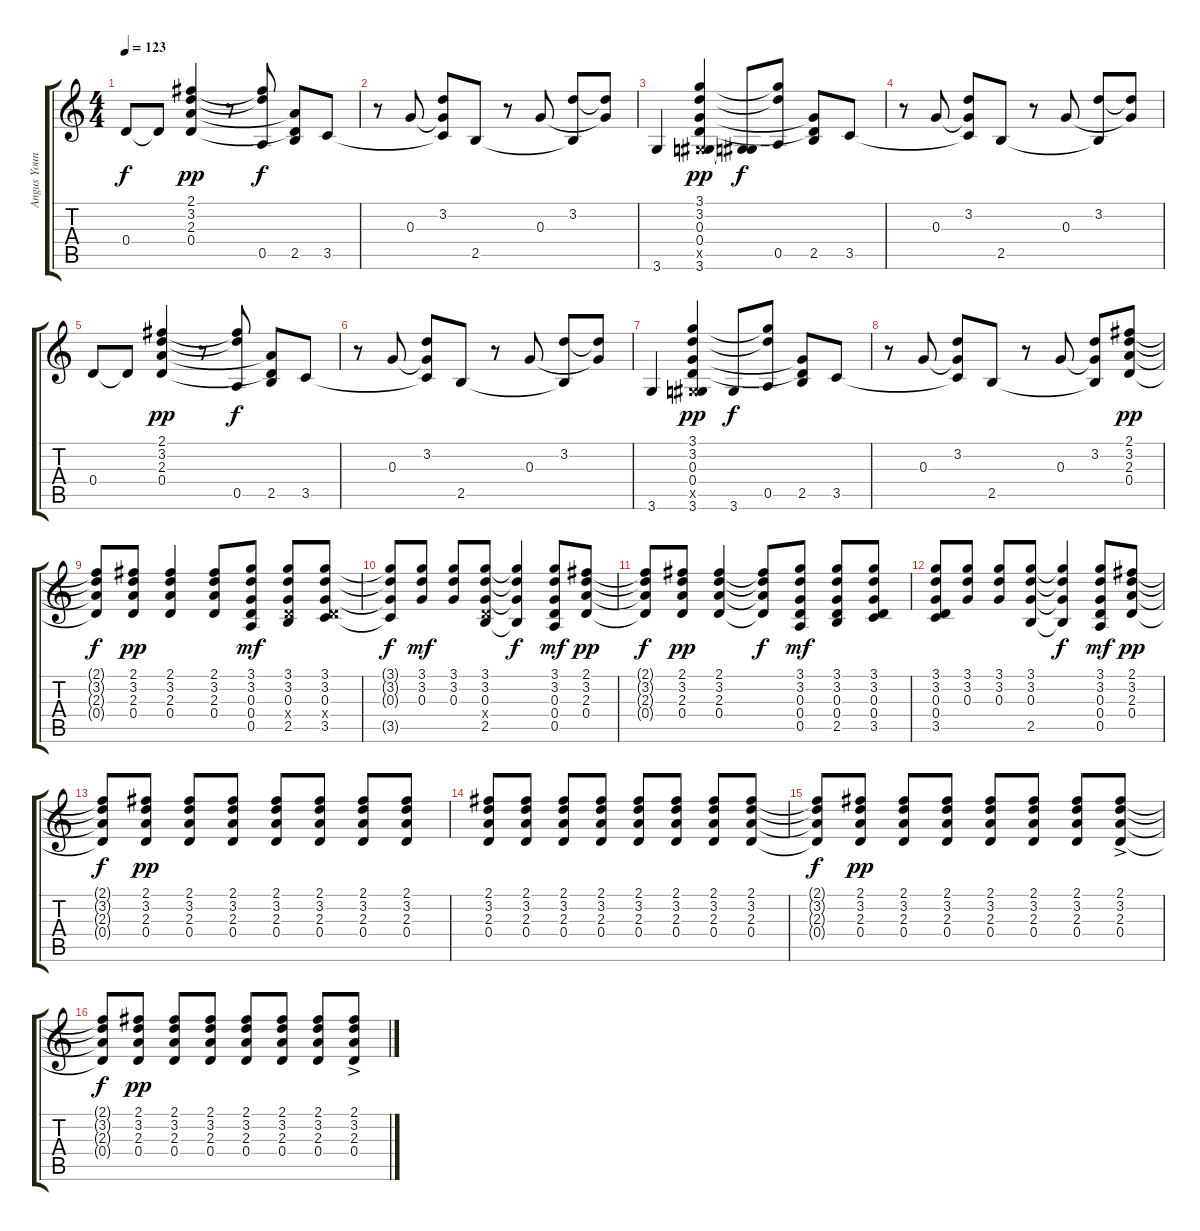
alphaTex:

\track ("Angus Young (Lead Guitar)" "Angus Youn") {instrument distortionguitar}
\staff {score tabs}
\tuning (E4 B3 G3 D3 A2 E2) {hide}
\ts (4 4)
\tempo 123
\clef g2
\ks c
0.4.8{dy f} 0.4{t}.8 (2.1 3.2 2.3 0.4).4{dy pp} r.8 (2.1{t} 3.2{t} 0.5).8{dy f} (2.3{t} 0.4{t} 2.5).8 3.5.8 |
r.8 0.3.8 (3.2 0.3{t} 3.5{t}).8 2.5.8 r.8 0.3.8 (3.2 2.5{t}).8 (3.2{t} 0.3{t}).8 |
3.6.4 (3.1 3.2 0.3 0.4 -1.5{x} 3.6).4{dy pp} (-1.5{t} 3.6{t}).8{dy f} (3.1{t} 3.2{t} 0.5).8 (0.3{t} 0.4{t} 2.5).8 3.5.8 |
r.8 0.3.8 (3.2 0.3{t} 3.5{t}).8 2.5.8 r.8 0.3.8 (3.2 2.5{t}).8 (3.2{t} 0.3{t}).8 |
0.4.8 0.4{t}.8 (2.1 3.2 2.3 0.4).4{dy pp} r.8 (2.1{t} 3.2{t} 0.5).8{dy f} (2.3{t} 0.4{t} 2.5).8 3.5.8 |
r.8 0.3.8 (3.2 0.3{t} 3.5{t}).8 2.5.8 r.8 0.3.8 (3.2 2.5{t}).8 (3.2{t} 0.3{t}).8 |
3.6.4 (3.1 3.2 0.3 0.4 -1.5{x} 3.6).4{dy pp} 3.6.8{dy f} (3.1{t} 3.2{t} 0.5).8 (0.3{t} 0.4{t} 2.5).8 3.5.8 |
r.8 0.3.8 (3.2 0.3{t} 3.5{t}).8 2.5.8 r.8 0.3.8 (3.2 0.3{t} 2.5{t}).8 (2.1 3.2 2.3 0.4).8{dy pp} |
(2.1{t} 3.2{t} 2.3{t} 0.4{t}).8{dy f} (2.1 3.2 2.3 0.4).8{dy pp} (2.1 3.2 2.3 0.4).4 (2.1 3.2 2.3 0.4).8 (3.1 3.2 0.3 0.4 0.5).8{dy mf} (3.1 3.2 0.3 0.4{x} 2.5).8 (3.1 3.2 0.3 0.4{x} 3.5).8 |
(3.1{t} 3.2{t} 0.3{t} 3.5{t}).8{dy f} (3.1 3.2 0.3).8{dy mf} (3.1 3.2 0.3).8 (3.1 3.2 0.3 0.4{x} 2.5).8 (3.1{t} 3.2{t} 0.3{t} 2.5{t}).4{dy f} (3.1 3.2 0.3 0.4 0.5).8{dy mf} (2.1 3.2 2.3 0.4).8{dy pp} |
(2.1{t} 3.2{t} 2.3{t} 0.4{t}).8{dy f} (2.1 3.2 2.3 0.4).8{dy pp} (2.1 3.2 2.3 0.4).4 (2.1{t} 3.2{t} 2.3{t} 0.4{t}).8{dy f} (3.1 3.2 0.3 0.4 0.5).8{dy mf} (3.1 3.2 0.3 0.4 2.5).8 (3.1 3.2 0.3 0.4 3.5).8 |
(3.1 3.2 0.3 0.4 3.5).8 (3.1 3.2 0.3).8 (3.1 3.2 0.3).8 (3.1 3.2 0.3 2.5).8 (3.1{t} 3.2{t} 0.3{t} 2.5{t}).4{dy f} (3.1 3.2 0.3 0.4 0.5).8{dy mf} (2.1 3.2 2.3 0.4).8{dy pp} |
(2.1{t} 3.2{t} 2.3{t} 0.4{t}).8{dy f} (2.1 3.2 2.3 0.4).8{dy pp} (2.1 3.2 2.3 0.4).8 (2.1 3.2 2.3 0.4).8 (2.1 3.2 2.3 0.4).8 (2.1 3.2 2.3 0.4).8 (2.1 3.2 2.3 0.4).8 (2.1 3.2 2.3 0.4).8 |
(2.1 3.2 2.3 0.4).8 (2.1 3.2 2.3 0.4).8 (2.1 3.2 2.3 0.4).8 (2.1 3.2 2.3 0.4).8 (2.1 3.2 2.3 0.4).8 (2.1 3.2 2.3 0.4).8 (2.1 3.2 2.3 0.4).8 (2.1 3.2 2.3 0.4).8 |
(2.1{t} 3.2{t} 2.3{t} 0.4{t}).8{dy f} (2.1 3.2 2.3 0.4).8{dy pp} (2.1 3.2 2.3 0.4).8 (2.1 3.2 2.3 0.4).8 (2.1 3.2 2.3 0.4).8 (2.1 3.2 2.3 0.4).8 (2.1 3.2 2.3 0.4).8 (2.1{ac} 3.2 2.3 0.4).8 |
(2.1{t} 3.2{t} 2.3{t} 0.4{t}).8{dy f} (2.1 3.2 2.3 0.4).8{dy pp} (2.1 3.2 2.3 0.4).8 (2.1 3.2 2.3 0.4).8 (2.1 3.2 2.3 0.4).8 (2.1 3.2 2.3 0.4).8 (2.1 3.2 2.3 0.4).8 (2.1{ac} 3.2 2.3 0.4).8
